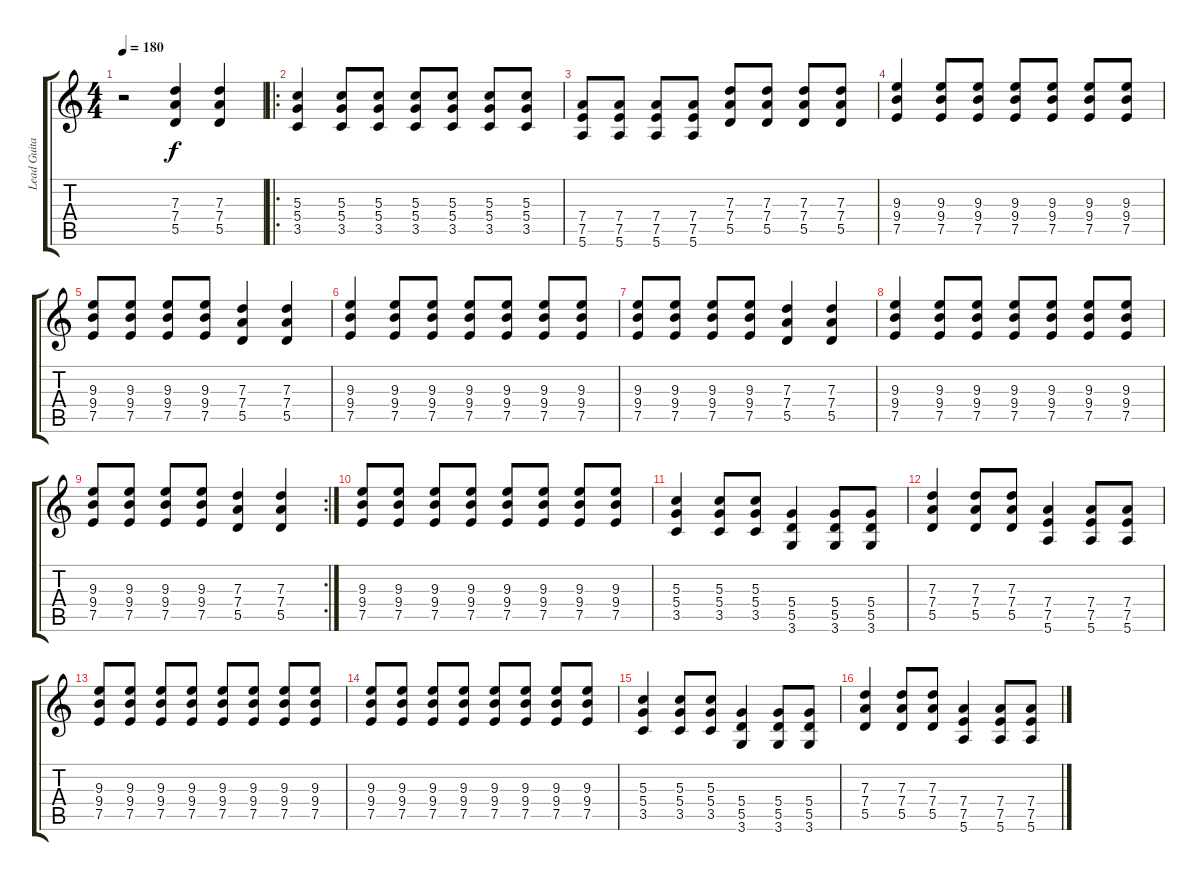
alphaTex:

\track ("Lead Guitar" "Lead Guita") {instrument overdrivenguitar}
\staff {score tabs}
\tuning (E4 B3 G3 D3 A2 E2) {hide}
\ts (4 4)
\tempo 180
\clef g2
\ks c
r.2{dy f} (7.3 7.4 5.5).4 (7.3 7.4 5.5).4 |
\ro
(5.3 5.4 3.5).4 (5.3 5.4 3.5).8 (5.3 5.4 3.5).8 (5.3 5.4 3.5).8 (5.3 5.4 3.5).8 (5.3 5.4 3.5).8 (5.3 5.4 3.5).8 |
(7.4 7.5 5.6).8 (7.4 7.5 5.6).8 (7.4 7.5 5.6).8 (7.4 7.5 5.6).8 (7.3 7.4 5.5).8 (7.3 7.4 5.5).8 (7.3 7.4 5.5).8 (7.3 7.4 5.5).8 |
(9.3 9.4 7.5).4 (9.3 9.4 7.5).8 (9.3 9.4 7.5).8 (9.3 9.4 7.5).8 (9.3 9.4 7.5).8 (9.3 9.4 7.5).8 (9.3 9.4 7.5).8 |
(9.3 9.4 7.5).8 (9.3 9.4 7.5).8 (9.3 9.4 7.5).8 (9.3 9.4 7.5).8 (7.3 7.4 5.5).4 (7.3 7.4 5.5).4 |
(9.3 9.4 7.5).4 (9.3 9.4 7.5).8 (9.3 9.4 7.5).8 (9.3 9.4 7.5).8 (9.3 9.4 7.5).8 (9.3 9.4 7.5).8 (9.3 9.4 7.5).8 |
(9.3 9.4 7.5).8 (9.3 9.4 7.5).8 (9.3 9.4 7.5).8 (9.3 9.4 7.5).8 (7.3 7.4 5.5).4 (7.3 7.4 5.5).4 |
(9.3 9.4 7.5).4 (9.3 9.4 7.5).8 (9.3 9.4 7.5).8 (9.3 9.4 7.5).8 (9.3 9.4 7.5).8 (9.3 9.4 7.5).8 (9.3 9.4 7.5).8 |
\rc 2
(9.3 9.4 7.5).8 (9.3 9.4 7.5).8 (9.3 9.4 7.5).8 (9.3 9.4 7.5).8 (7.3 7.4 5.5).4 (7.3 7.4 5.5).4 |
(9.3 9.4 7.5).8 (9.3 9.4 7.5).8 (9.3 9.4 7.5).8 (9.3 9.4 7.5).8 (9.3 9.4 7.5).8 (9.3 9.4 7.5).8 (9.3 9.4 7.5).8 (9.3 9.4 7.5).8 |
(5.3 5.4 3.5).4 (5.3 5.4 3.5).8 (5.3 5.4 3.5).8 (5.4 5.5 3.6).4 (5.4 5.5 3.6).8 (5.4 5.5 3.6).8 |
(7.3 7.4 5.5).4 (7.3 7.4 5.5).8 (7.3 7.4 5.5).8 (7.4 7.5 5.6).4 (7.4 7.5 5.6).8 (7.4 7.5 5.6).8 |
(9.3 9.4 7.5).8 (9.3 9.4 7.5).8 (9.3 9.4 7.5).8 (9.3 9.4 7.5).8 (9.3 9.4 7.5).8 (9.3 9.4 7.5).8 (9.3 9.4 7.5).8 (9.3 9.4 7.5).8 |
(9.3 9.4 7.5).8 (9.3 9.4 7.5).8 (9.3 9.4 7.5).8 (9.3 9.4 7.5).8 (9.3 9.4 7.5).8 (9.3 9.4 7.5).8 (9.3 9.4 7.5).8 (9.3 9.4 7.5).8 |
(5.3 5.4 3.5).4 (5.3 5.4 3.5).8 (5.3 5.4 3.5).8 (5.4 5.5 3.6).4 (5.4 5.5 3.6).8 (5.4 5.5 3.6).8 |
(7.3 7.4 5.5).4 (7.3 7.4 5.5).8 (7.3 7.4 5.5).8 (7.4 7.5 5.6).4 (7.4 7.5 5.6).8 (7.4 7.5 5.6).8
